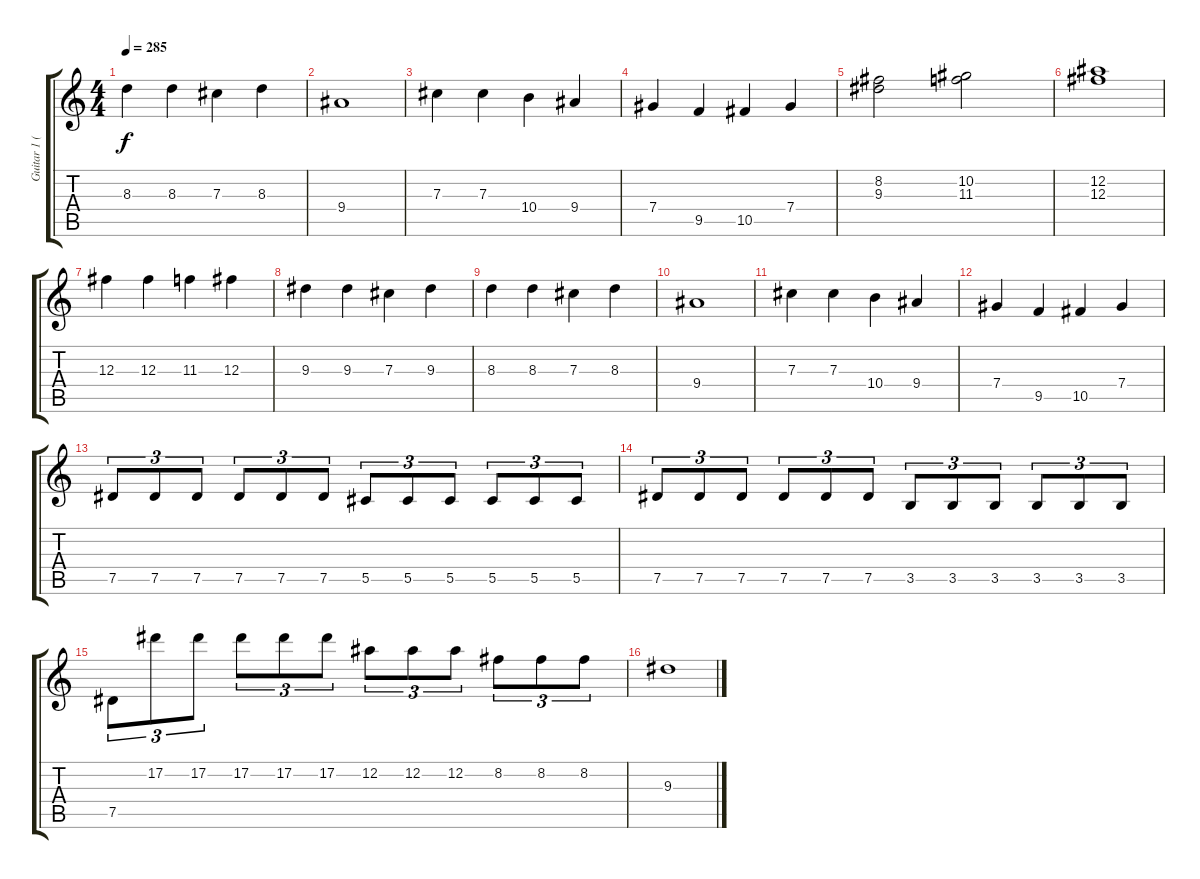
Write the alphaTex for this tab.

\track ("Guitar 1 (Alexi)" "Guitar 1 (") {instrument overdrivenguitar}
\staff {score tabs}
\tuning (Eb4 Bb3 Gb3 Db3 Ab2 Eb2) {hide}
\ts (4 4)
\tempo 285
\clef g2
\ks c
8.3.4{dy f} 8.3.4 7.3.4 8.3.4 |
9.4.1 |
7.3.4 7.3.4 10.4.4 9.4.4 |
7.4.4 9.5.4 10.5.4 7.4.4 |
(8.2 9.3).2 (10.2 11.3).2 |
(12.2 12.3).1 |
12.3.4 12.3.4 11.3.4 12.3.4 |
9.3.4 9.3.4 7.3.4 9.3.4 |
8.3.4 8.3.4 7.3.4 8.3.4 |
9.4.1 |
7.3.4 7.3.4 10.4.4 9.4.4 |
7.4.4 9.5.4 10.5.4 7.4.4 |
7.5.8{tu (3 2)} 7.5.8{tu (3 2)} 7.5.8{tu (3 2)} 7.5.8{tu (3 2)} 7.5.8{tu (3 2)} 7.5.8{tu (3 2)} 5.5.8{tu (3 2)} 5.5.8{tu (3 2)} 5.5.8{tu (3 2)} 5.5.8{tu (3 2)} 5.5.8{tu (3 2)} 5.5.8{tu (3 2)} |
7.5.8{tu (3 2)} 7.5.8{tu (3 2)} 7.5.8{tu (3 2)} 7.5.8{tu (3 2)} 7.5.8{tu (3 2)} 7.5.8{tu (3 2)} 3.5.8{tu (3 2)} 3.5.8{tu (3 2)} 3.5.8{tu (3 2)} 3.5.8{tu (3 2)} 3.5.8{tu (3 2)} 3.5.8{tu (3 2)} |
7.5.8{tu (3 2)} 17.2.8{tu (3 2)} 17.2.8{tu (3 2)} 17.2.8{tu (3 2)} 17.2.8{tu (3 2)} 17.2.8{tu (3 2)} 12.2.8{tu (3 2)} 12.2.8{tu (3 2)} 12.2.8{tu (3 2)} 8.2.8{tu (3 2)} 8.2.8{tu (3 2)} 8.2.8{tu (3 2)} |
9.3.1
